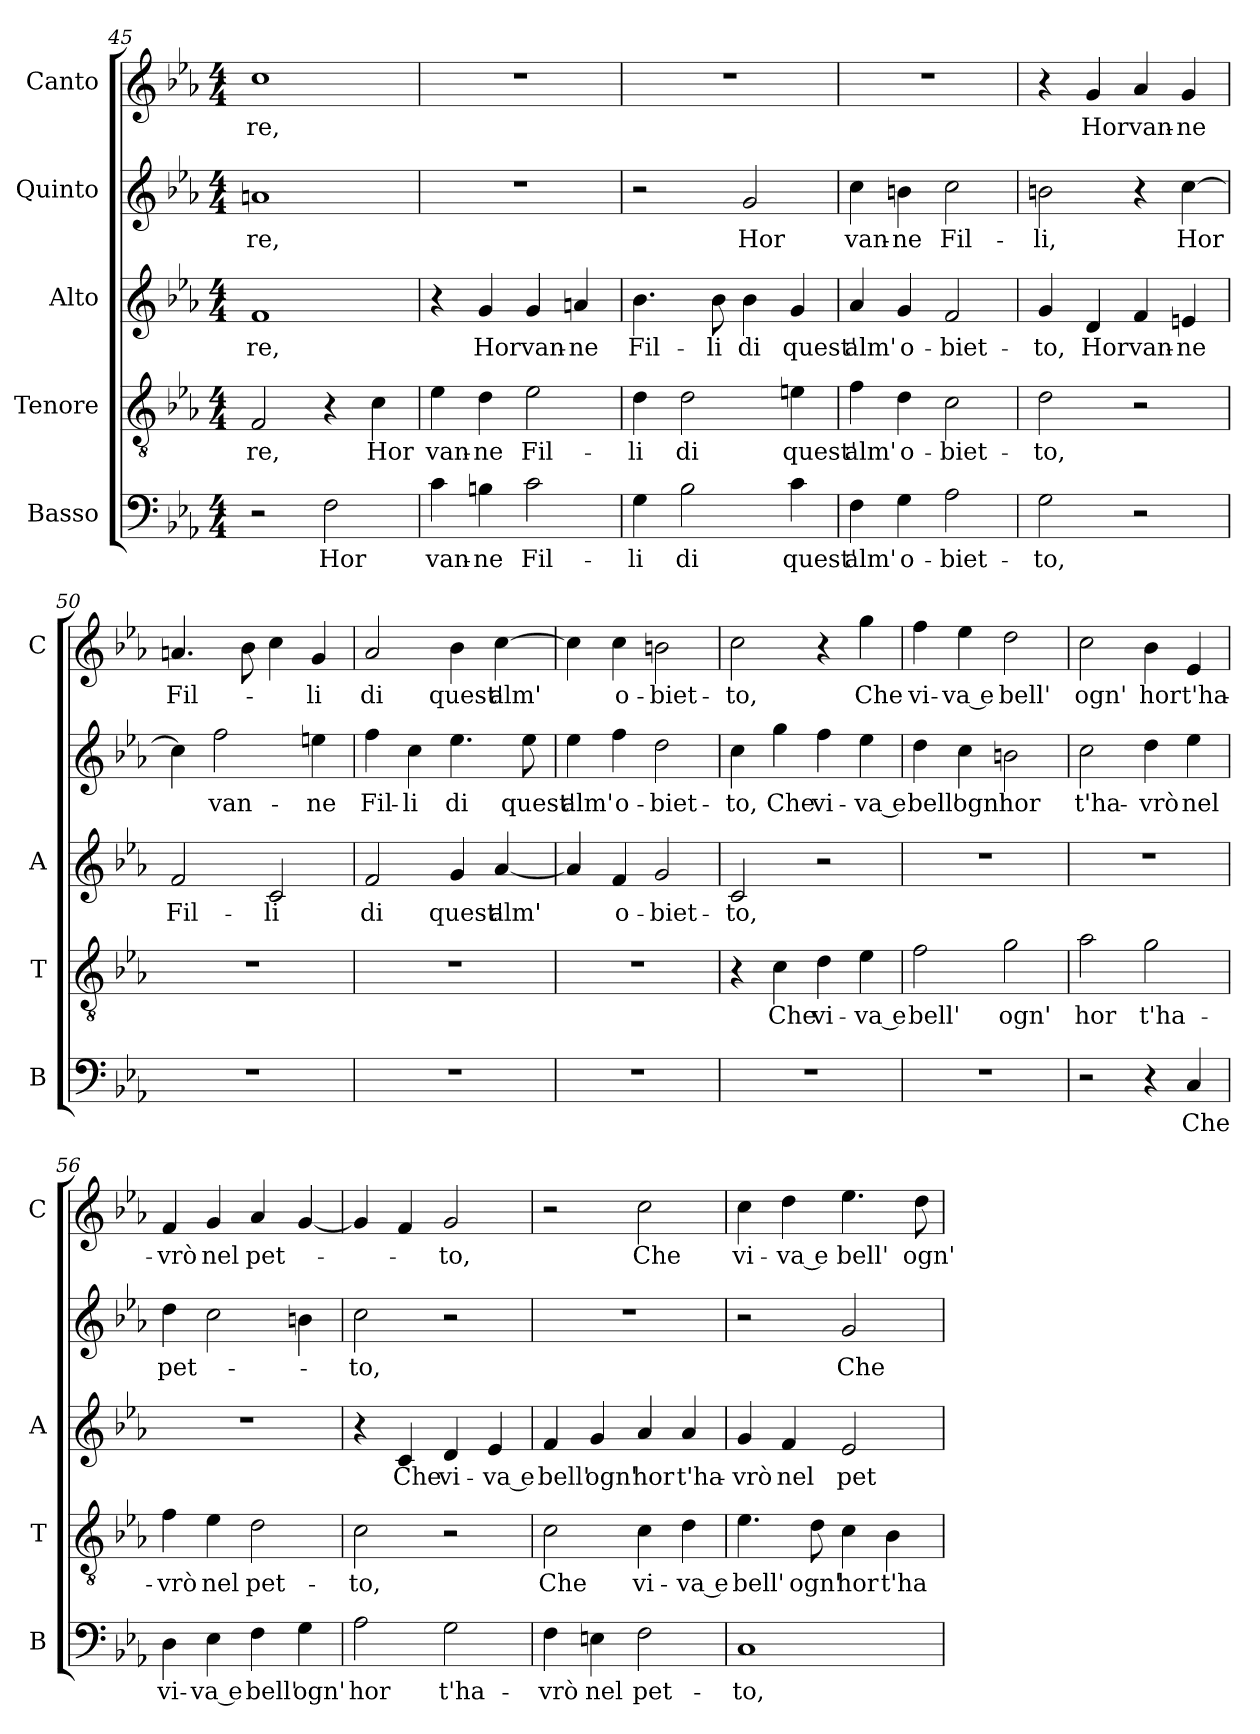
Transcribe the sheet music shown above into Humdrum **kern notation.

**kern	**text	**kern	**text	**kern	**text	**kern	**text	**kern	**text
*part5	*part5	*part4	*part4	*part3	*part3	*part2	*part2	*part1	*part1
*staff5	*staff5	*staff4	*staff4	*staff3	*staff3	*staff2	*staff2	*staff1	*staff1
*I"Basso	*	*I"Tenore	*	*I"Alto	*	*I"Quinto	*	*I"Canto	*
*I'B	*	*I'T	*	*I'A	*	*	*	*I'C	*
*clefF4	*	*clefGv2	*	*clefG2	*	*clefG2	*	*clefG2	*
*k[b-e-a-]	*	*k[b-e-a-]	*	*k[b-e-a-]	*	*k[b-e-a-]	*	*k[b-e-a-]	*
*E-:	*	*E-:	*	*E-:	*	*E-:	*	*E-:	*
*M4/4	*	*M4/4	*	*M4/4	*	*M4/4	*	*M4/4	*
=45	=45	=45	=45	=45	=45	=45	=45	=45	=45
!	!	!	!LO:LY:b	!	!LO:LY:b	!	!LO:LY:b	!	!LO:LY:b
2r	.	2F/	-re,	1f	-re,	1an	-re,	1cc	-re,
!	!LO:LY:b	!	!	!	!	!	!	!	!
2F\	Hor	4r	.	.	.	.	.	.	.
!	!	!	!LO:LY:b	!	!	!	!	!	!
.	.	4c\	Hor	.	.	.	.	.	.
=46	=46	=46	=46	=46	=46	=46	=46	=46	=46
!	!LO:LY:b	!	!LO:LY:b	!	!	!	!	!	!
4c\	van-	4e-\	van-	4r	.	1r	.	1r	.
!	!LO:LY:b	!	!LO:LY:b	!	!LO:LY:b	!	!	!	!
4Bn\	-ne	4d\	-ne	4g/	Hor	.	.	.	.
!	!LO:LY:b	!	!LO:LY:b	!	!LO:LY:b	!	!	!	!
2c\	Fil-	2e-\	Fil-	4g/	van-	.	.	.	.
!	!	!	!	!	!LO:LY:b	!	!	!	!
.	.	.	.	4an/	-ne	.	.	.	.
=47	=47	=47	=47	=47	=47	=47	=47	=47	=47
!	!LO:LY:b	!	!LO:LY:b	!	!LO:LY:b	!	!	!	!
4G\	-li	4d\	-li	4.b-\	Fil-	2r	.	1r	.
!	!LO:LY:b	!	!LO:LY:b	!	!	!	!	!	!
2B-\	di	2d\	di	.	.	.	.	.	.
!	!	!	!	!	!LO:LY:b	!	!	!	!
.	.	.	.	8b-\	-li	.	.	.	.
!	!	!	!	!	!LO:LY:b	!	!LO:LY:b	!	!
.	.	.	.	4b-\	di	2g/	Hor	.	.
!	!LO:LY:b	!	!LO:LY:b	!	!LO:LY:b	!	!	!	!
4c\	quest'	4en\	quest'	4g/	quest'	.	.	.	.
=48	=48	=48	=48	=48	=48	=48	=48	=48	=48
!	!LO:LY:b	!	!LO:LY:b	!	!LO:LY:b	!	!LO:LY:b	!	!
4F\	alm'	4f\	alm'	4a-/	alm'	4cc\	van-	1r	.
!	!LO:LY:b	!	!LO:LY:b	!	!LO:LY:b	!	!LO:LY:b	!	!
4G\	o-	4d\	o-	4g/	o-	4bn\	-ne	.	.
!	!LO:LY:b	!	!LO:LY:b	!	!LO:LY:b	!	!LO:LY:b	!	!
2A-\	-biet-	2c\	-biet-	2f/	-biet-	2cc\	Fil-	.	.
=49	=49	=49	=49	=49	=49	=49	=49	=49	=49
!	!LO:LY:b	!	!LO:LY:b	!	!LO:LY:b	!	!LO:LY:b	!	!
2G\	-to,	2d\	-to,	4g/	-to,	2bn\	-li,	4r	.
!	!	!	!	!	!LO:LY:b	!	!	!	!LO:LY:b
.	.	.	.	4d/	Hor	.	.	4g/	Hor
!	!	!	!	!	!LO:LY:b	!	!	!	!LO:LY:b
2r	.	2r	.	4f/	van-	4r	.	4a-/	van-
!	!	!	!	!	!LO:LY:b	!	!LO:LY:b	!	!LO:LY:b
.	.	.	.	4en/	-ne	[4cc\	Hor	4g/	-ne
=50	=50	=50	=50	=50	=50	=50	=50	=50	=50
!	!	!	!	!	!LO:LY:b	!	!	!	!LO:LY:b
1r	.	1r	.	2f/	Fil-	4cc\]	.	4.an/	Fil-
!	!	!	!	!	!	!	!LO:LY:b	!	!
.	.	.	.	.	.	2ff\	van-	.	.
.	.	.	.	.	.	.	.	8b-\	.
!	!	!	!	!	!LO:LY:b	!	!	!	!
.	.	.	.	2c/	-li	.	.	4cc\	.
!	!	!	!	!	!	!	!LO:LY:b	!	!LO:LY:b
.	.	.	.	.	.	4een\	-ne	4g/	-li
!!LO:LB:g=z
=51	=51	=51	=51	=51	=51	=51	=51	=51	=51
!	!	!	!	!	!LO:LY:b	!	!LO:LY:b	!	!LO:LY:b
1r	.	1r	.	2f/	di	4ff\	Fil-	2a-/	di
!	!	!	!	!	!	!	!LO:LY:b	!	!
.	.	.	.	.	.	4cc\	-li	.	.
!	!	!	!	!	!LO:LY:b	!	!LO:LY:b	!	!LO:LY:b
.	.	.	.	4g/	quest'	4.ee-\	di	4b-\	quest'
!	!	!	!	!	!LO:LY:b	!	!	!	!LO:LY:b
.	.	.	.	[4a-/	alm'	.	.	[4cc\	alm'
!	!	!	!	!	!	!	!LO:LY:b	!	!
.	.	.	.	.	.	8ee-\	quest'	.	.
=52	=52	=52	=52	=52	=52	=52	=52	=52	=52
!	!	!	!	!	!	!	!LO:LY:b	!	!
1r	.	1r	.	4a-/]	.	4ee-\	alm'	4cc\]	.
!	!	!	!	!	!LO:LY:b	!	!LO:LY:b	!	!LO:LY:b
.	.	.	.	4f/	o-	4ff\	o-	4cc\	o-
!	!	!	!	!	!LO:LY:b	!	!LO:LY:b	!	!LO:LY:b
.	.	.	.	2g/	-biet-	2dd\	-biet-	2bn\	-biet-
=53	=53	=53	=53	=53	=53	=53	=53	=53	=53
!	!	!	!	!	!LO:LY:b	!	!LO:LY:b	!	!LO:LY:b
1r	.	4r	.	2c/	-to,	4cc\	-to,	2cc\	-to,
!	!	!	!LO:LY:b	!	!	!	!LO:LY:b	!	!
.	.	4c\	Che	.	.	4gg\	Che	.	.
!	!	!	!LO:LY:b	!	!	!	!LO:LY:b	!	!
.	.	4d\	vi-	2r	.	4ff\	vi-	4r	.
!	!	!	!LO:LY:b	!	!	!	!LO:LY:b	!	!LO:LY:b
.	.	4e-\	-va e	.	.	4ee-\	-va e	4gg\	Che
=54	=54	=54	=54	=54	=54	=54	=54	=54	=54
!	!	!	!LO:LY:b	!	!	!	!LO:LY:b	!	!LO:LY:b
1r	.	2f\	bell'	1r	.	4dd\	bell'	4ff\	vi-
!	!	!	!	!	!	!	!LO:LY:b	!	!LO:LY:b
.	.	.	.	.	.	4cc\	ogn'	4ee-\	-va e
!	!	!	!LO:LY:b	!	!	!	!LO:LY:b	!	!LO:LY:b
.	.	2g\	ogn'	.	.	2bn\	hor	2dd\	bell'
=55	=55	=55	=55	=55	=55	=55	=55	=55	=55
!	!	!	!LO:LY:b	!	!	!	!LO:LY:b	!	!LO:LY:b
2r	.	2a-\	hor	1r	.	2cc\	t'ha-	2cc\	ogn'
!	!	!	!LO:LY:b	!	!	!	!LO:LY:b	!	!LO:LY:b
4r	.	2g\	t'ha-	.	.	4dd\	-vrò	4b-\	hor
!	!LO:LY:b	!	!	!	!	!	!LO:LY:b	!	!LO:LY:b
4C/	Che	.	.	.	.	4ee-\	nel	4e-/	t'ha-
=56	=56	=56	=56	=56	=56	=56	=56	=56	=56
!	!LO:LY:b	!	!LO:LY:b	!	!	!	!LO:LY:b	!	!LO:LY:b
4D\	vi-	4f\	-vrò	1r	.	4dd\	pet-	4f/	-vrò
!	!LO:LY:b	!	!LO:LY:b	!	!	!	!	!	!LO:LY:b
4E-\	-va e	4e-\	nel	.	.	2cc\	.	4g/	nel
!	!LO:LY:b	!	!LO:LY:b	!	!	!	!	!	!LO:LY:b
4F\	bell'	2d\	pet-	.	.	.	.	4a-/	pet-
!	!LO:LY:b	!	!	!	!	!	!	!	!
4G\	ogn'	.	.	.	.	4bn\	.	[4g/	.
=57	=57	=57	=57	=57	=57	=57	=57	=57	=57
!	!LO:LY:b	!	!LO:LY:b	!	!	!	!LO:LY:b	!	!
2A-\	hor	2c\	-to,	4r	.	2cc\	-to,	4g/]	.
!	!	!	!	!	!LO:LY:b	!	!	!	!
.	.	.	.	4c/	Che	.	.	4f/	.
!	!LO:LY:b	!	!	!	!LO:LY:b	!	!	!	!LO:LY:b
2G\	t'ha-	2r	.	4d/	vi-	2r	.	2g/	-to,
!	!	!	!	!	!LO:LY:b	!	!	!	!
.	.	.	.	4e-/	-va e	.	.	.	.
!!LO:PB:g=z
=58	=58	=58	=58	=58	=58	=58	=58	=58	=58
!	!LO:LY:b	!	!LO:LY:b	!	!LO:LY:b	!	!	!	!
4F\	-vrò	2c\	Che	4f/	bell'	1r	.	2r	.
!	!LO:LY:b	!	!	!	!LO:LY:b	!	!	!	!
4En\	nel	.	.	4g/	ogn'	.	.	.	.
!	!LO:LY:b	!	!LO:LY:b	!	!LO:LY:b	!	!	!	!LO:LY:b
2F\	pet-	4c\	vi-	4a-/	hor	.	.	2cc\	Che
!	!	!	!LO:LY:b	!	!LO:LY:b	!	!	!	!
.	.	4d\	-va e	4a-/	t'ha-	.	.	.	.
=59	=59	=59	=59	=59	=59	=59	=59	=59	=59
!	!LO:LY:b	!	!LO:LY:b	!	!LO:LY:b	!	!	!	!LO:LY:b
1C	-to,	4.e-\	bell'	4g/	-vrò	2r	.	4cc\	vi-
!	!	!	!	!	!LO:LY:b	!	!	!	!LO:LY:b
.	.	.	.	4f/	nel	.	.	4dd\	-va e
!	!	!	!LO:LY:b	!	!	!	!	!	!
.	.	8d\	ogn'	.	.	.	.	.	.
!	!	!	!LO:LY:b	!	!LO:LY:b	!	!LO:LY:b	!	!LO:LY:b
.	.	4c\	hor	2e-/	pet-	2g/	Che	4.ee-\	bell'
!	!	!	!LO:LY:b	!	!	!	!	!	!
.	.	4B-\	t'ha-	.	.	.	.	.	.
!	!	!	!	!	!	!	!	!	!LO:LY:b
.	.	.	.	.	.	.	.	8dd\	ogn'
=	=	=	=	=	=	=	=	=	=
*-	*-	*-	*-	*-	*-	*-	*-	*-	*-
